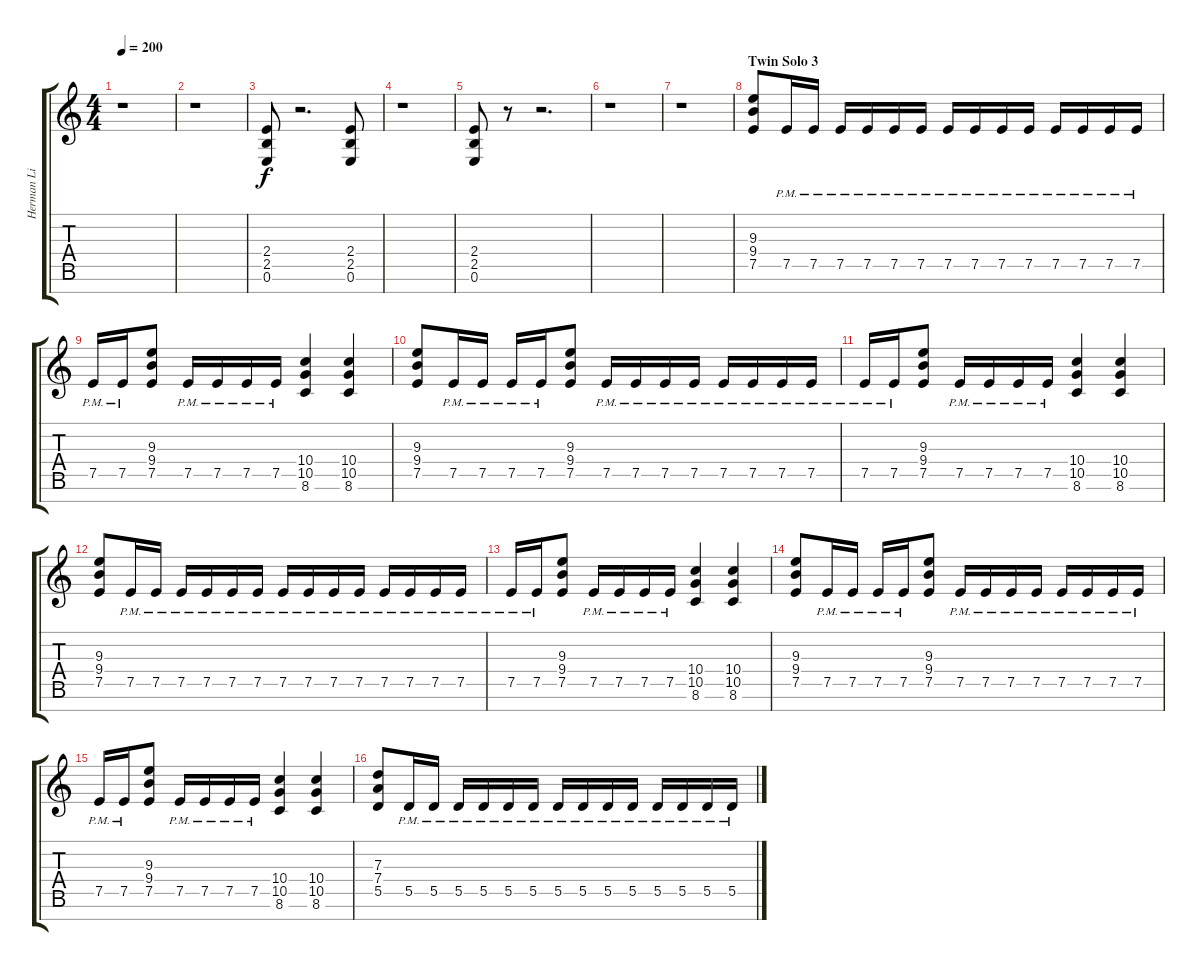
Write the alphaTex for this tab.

\track ("Herman Li | Rhythm" "Herman Li ") {instrument distortionguitar}
\staff {score tabs}
\tuning (E4 B3 G3 D3 A2 E2 B1) {hide}
\ts (4 4)
\tempo 200
\clef g2
\ks c
r.1{dy f} |
r.1 |
(2.4 2.5 0.6).8 r.2{d} (2.4 2.5 0.6).8 |
r.1 |
(2.4 2.5 0.6).8 r.8 r.2{d} |
r.1 |
r.1 |
\section ("" "Twin Solo 3")
(9.3 9.4 7.5).8 7.5{pm}.16 7.5{pm}.16 7.5{pm}.16 7.5{pm}.16 7.5{pm}.16 7.5{pm}.16 7.5{pm}.16 7.5{pm}.16 7.5{pm}.16 7.5{pm}.16 7.5{pm}.16 7.5{pm}.16 7.5{pm}.16 7.5{pm}.16 |
7.5{pm}.16 7.5{pm}.16 (9.3 9.4 7.5).8 7.5{pm}.16 7.5{pm}.16 7.5{pm}.16 7.5{pm}.16 (10.4 10.5 8.6).4 (10.4 10.5 8.6).4 |
(9.3 9.4 7.5).8 7.5{pm}.16 7.5{pm}.16 7.5{pm}.16 7.5{pm}.16 (9.3 9.4 7.5).8 7.5{pm}.16 7.5{pm}.16 7.5{pm}.16 7.5{pm}.16 7.5{pm}.16 7.5{pm}.16 7.5{pm}.16 7.5{pm}.16 |
7.5{pm}.16 7.5{pm}.16 (9.3 9.4 7.5).8 7.5{pm}.16 7.5{pm}.16 7.5{pm}.16 7.5{pm}.16 (10.4 10.5 8.6).4 (10.4 10.5 8.6).4 |
(9.3 9.4 7.5).8 7.5{pm}.16 7.5{pm}.16 7.5{pm}.16 7.5{pm}.16 7.5{pm}.16 7.5{pm}.16 7.5{pm}.16 7.5{pm}.16 7.5{pm}.16 7.5{pm}.16 7.5{pm}.16 7.5{pm}.16 7.5{pm}.16 7.5{pm}.16 |
7.5{pm}.16 7.5{pm}.16 (9.3 9.4 7.5).8 7.5{pm}.16 7.5{pm}.16 7.5{pm}.16 7.5{pm}.16 (10.4 10.5 8.6).4 (10.4 10.5 8.6).4 |
(9.3 9.4 7.5).8 7.5{pm}.16 7.5{pm}.16 7.5{pm}.16 7.5{pm}.16 (9.3 9.4 7.5).8 7.5{pm}.16 7.5{pm}.16 7.5{pm}.16 7.5{pm}.16 7.5{pm}.16 7.5{pm}.16 7.5{pm}.16 7.5{pm}.16 |
7.5{pm}.16 7.5{pm}.16 (9.3 9.4 7.5).8 7.5{pm}.16 7.5{pm}.16 7.5{pm}.16 7.5{pm}.16 (10.4 10.5 8.6).4 (10.4 10.5 8.6).4 |
(7.3 7.4 5.5).8 5.5{pm}.16 5.5{pm}.16 5.5{pm}.16 5.5{pm}.16 5.5{pm}.16 5.5{pm}.16 5.5{pm}.16 5.5{pm}.16 5.5{pm}.16 5.5{pm}.16 5.5{pm}.16 5.5{pm}.16 5.5{pm}.16 5.5{pm}.16
